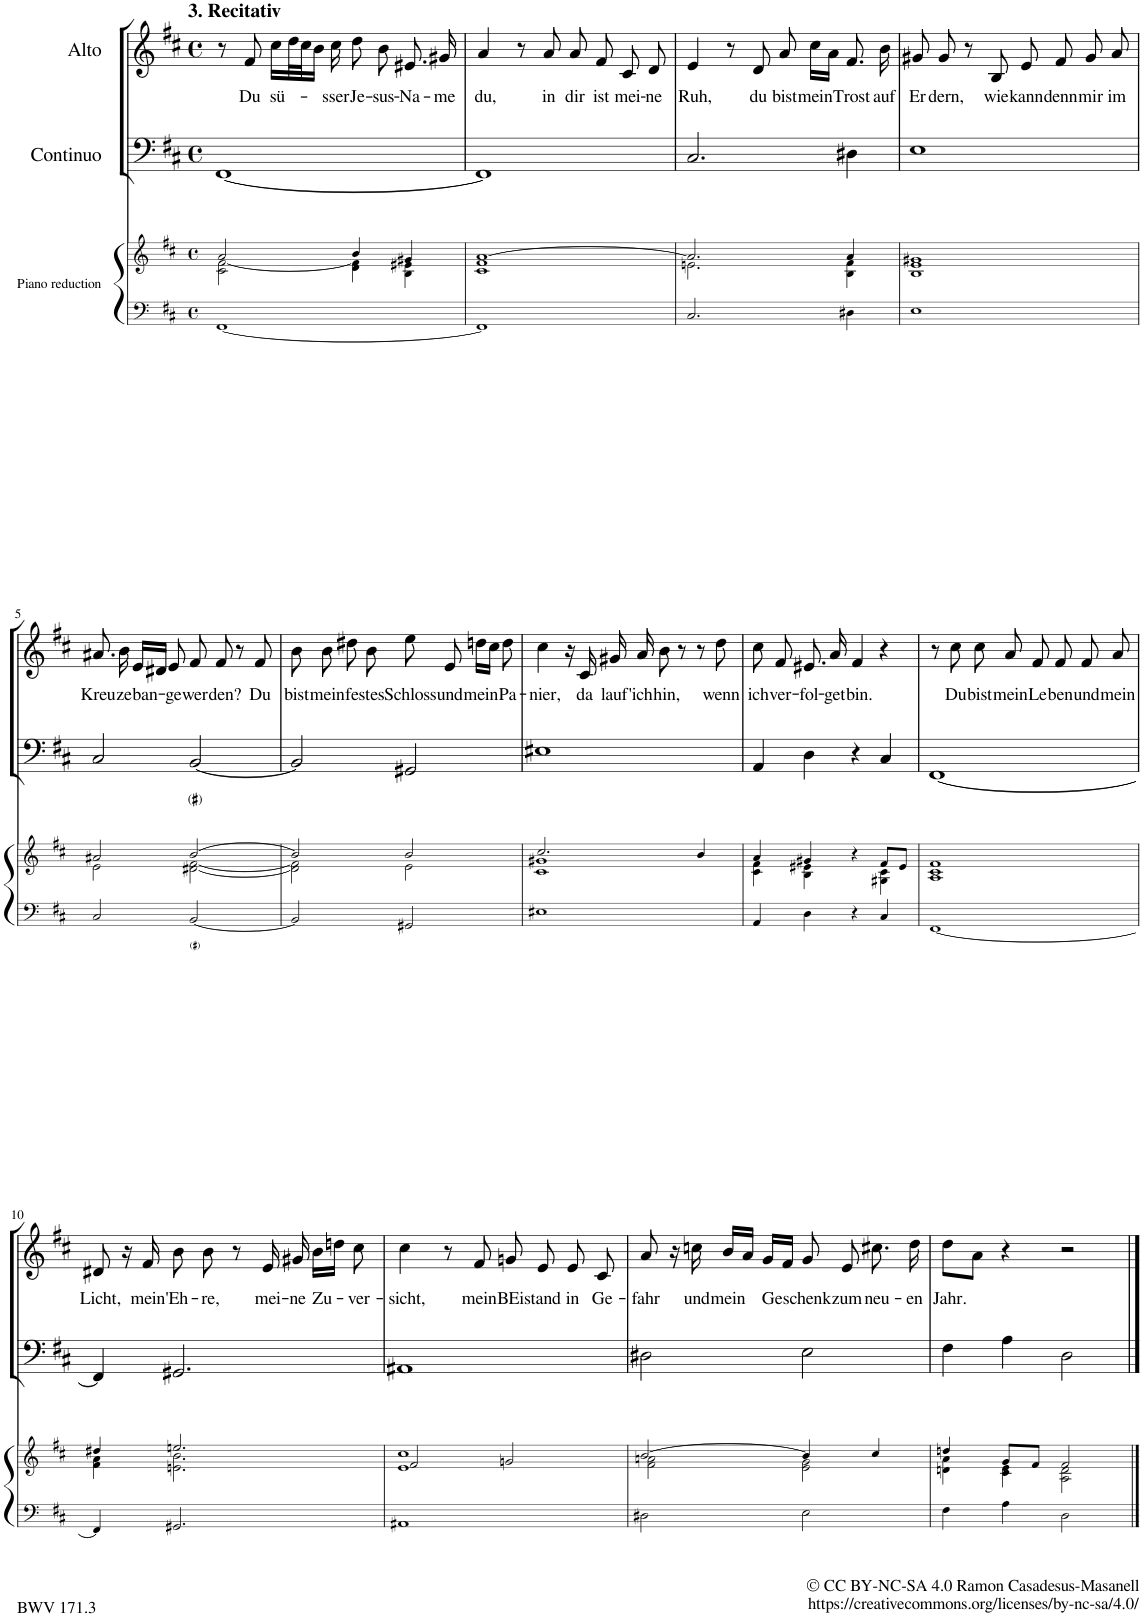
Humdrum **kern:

**kern	**kern	**kern	**kern	**text
*part3	*part3	*part2	*part1	*part1
*staff4	*staff3	*staff2	*staff1	*staff1
*I"Piano reduction	*	*I"Continuo	*I"Alto	*
*I'Pno	*	*	*	*
*stria5	*stria5	*	*	*
*clefF4	*clefG2	*clefF4	*clefG2	*
*k[f#c#]	*k[f#c#]	*k[f#c#]	*k[f#c#]	*
*M4/4	*M4/4	*M4/4	*M4/4	*
*met(c)	*met(c)	*met(c)	*met(c)	*
=1	=1	=1	=1	=1
*	*^	*	*	*
!	!	!	!	!LO:TX:a:B:t=3. Recitativ	!
[1FF#	2a/	2c#\ [2f#\	[1FF#	8r	.
!	!	!	!	!	!LO:LY:b
.	.	.	.	8f#/	Du
!	!	!	!	!	!LO:LY:b
.	.	.	.	16cc#\LL	sü-
.	.	.	.	32dd\L	.
.	.	.	.	32cc#\J	.
.	.	.	.	16b\JJ	.
!	!	!	!	!	!LO:LY:b
.	.	.	.	16cc#\	-sser
!	!	!	!	!	!LO:LY:b
.	4b/	4d\ 4f#\]	.	8dd\	Je-
!	!	!	!	!	!LO:LY:b
.	.	.	.	8b\	-sus-
!	!	!	!	!	!LO:LY:b
.	4g#X/	4B\ 4e#X\	.	8.e#X/	-Na-
!	!	!	!	!	!LO:LY:b
.	.	.	.	16g#X/	-me
=2	=2	=2	=2	=2	=2
!	!	!	!	!	!LO:LY:b
1FF#]	1f# [1a	1c#	1FF#]	4a/	du,
.	.	.	.	8r	.
!	!	!	!	!	!LO:LY:b
.	.	.	.	8a/	in
!	!	!	!	!	!LO:LY:b
.	.	.	.	8a/	dir
!	!	!	!	!	!LO:LY:b
.	.	.	.	8f#/	ist
!	!	!	!	!	!LO:LY:b
.	.	.	.	8c#/	mei-
!	!	!	!	!	!LO:LY:b
.	.	.	.	8d/	-ne
=3	=3	=3	=3	=3	=3
!	!	!	!	!	!LO:LY:b
2.C#/	2.a/]	2.en\	2.C#/	4e/	Ruh,
.	.	.	.	8r	.
!	!	!	!	!	!LO:LY:b
.	.	.	.	8d/	du
!	!	!	!	!	!LO:LY:b
.	.	.	.	8a/	bist
!	!	!	!	!	!LO:LY:b
.	.	.	.	16cc#\LL	mein
.	.	.	.	16a\JJ	.
!	!	!	!	!	!LO:LY:b
4D#X\	4a/	4B\ 4f#\	4D#X\	8.f#/	Trost
!	!	!	!	!	!LO:LY:b
.	.	.	.	16b\	auf
=4	=4	=4	=4	=4	=4
!	!	!	!	!	!LO:LY:b
1E	1e 1g#X	1B	1E	8g#X/	Er-
!	!	!	!	!	!LO:LY:b
.	.	.	.	8g#/	-dern,
.	.	.	.	8r	.
!	!	!	!	!	!LO:LY:b
.	.	.	.	8B/	wie
!	!	!	!	!	!LO:LY:b
.	.	.	.	8e/	kann
!	!	!	!	!	!LO:LY:b
.	.	.	.	8f#/	denn
!	!	!	!	!	!LO:LY:b
.	.	.	.	8g#/	mir
!	!	!	!	!	!LO:LY:b
.	.	.	.	8a/	im
!!LO:LB:g=z
=5	=5	=5	=5	=5	=5
!	!	!	!	!	!LO:LY:b
2C#/	2a#X/	2e\	2C#/	8.a#X/	Kreu-
!	!	!	!	!	!LO:LY:b
.	.	.	.	16b\	-ze
!	!	!	!	!	!LO:LY:b
.	.	.	.	16e/LL	ban-
.	.	.	.	16d#X/JJ	.
!	!	!	!	!	!LO:LY:b
.	.	.	.	8e/	-ge
!	!	!	!	!	!LO:LY:b
[2BB/	[2b/	[2d#X\ [2f#\	[2BB/	8f#/	wer-
!	!	!	!	!	!LO:LY:b
.	.	.	.	8f#/	-den?
.	.	.	.	8r	.
!	!	!	!	!	!LO:LY:b
.	.	.	.	8f#/	Du
=6	=6	=6	=6	=6	=6
!	!	!	!	!	!LO:LY:b
2BB/]	2b/]	2d#\] 2f#\]	2BB/]	8b\	bist
!	!	!	!	!	!LO:LY:b
.	.	.	.	8b\	mein
!	!	!	!	!	!LO:LY:b
.	.	.	.	8dd#X\	fe-
!	!	!	!	!	!LO:LY:b
.	.	.	.	8b\	-stes
!	!	!	!	!	!LO:LY:b
2GG#X/	2b/	2e\	2GG#X/	8ee\	Schloss
!	!	!	!	!	!LO:LY:b
.	.	.	.	8e/	und
!	!	!	!	!	!LO:LY:b
.	.	.	.	16ddn\LL	mein
.	.	.	.	16cc#\JJ	.
!	!	!	!	!	!LO:LY:b
.	.	.	.	8dd\	Pa-
=7	=7	=7	=7	=7	=7
!	!	!	!	!	!LO:LY:b
1E#X	2.cc#/	1c# 1g#X	1E#X	4cc#\	-nier,
.	.	.	.	16r	.
!	!	!	!	!	!LO:LY:b
.	.	.	.	16c#/	da
!	!	!	!	!	!LO:LY:b
.	.	.	.	16g#X/	lauf'
!	!	!	!	!	!LO:LY:b
.	.	.	.	16a/	ich
!	!	!	!	!	!LO:LY:b
.	.	.	.	8b\	hin,
.	.	.	.	8r	.
.	4b/	.	.	8r	.
!	!	!	!	!	!LO:LY:b
.	.	.	.	8dd\	wenn
=8	=8	=8	=8	=8	=8
!	!	!	!	!	!LO:LY:b
4AA/	4a/	4c#\ 4f#\	4AA/	8cc#\	ich
!	!	!	!	!	!LO:LY:b
.	.	.	.	8f#/	ver-
!	!	!	!	!	!LO:LY:b
4D\	4g#X/	4B\ 4e#X\	4D\	8.e#X/	-fol-
!	!	!	!	!	!LO:LY:b
.	.	.	.	16a/	-get
!	!	!	!	!	!LO:LY:b
4r	4r	4ryy	4r	4f#/	bin.
4C#/	8f#/L	4G#X\ 4c#\	4C#/	4r	.
.	8e#/J	.	.	.	.
*	*v	*v	*	*	*
=9	=9	=9	=9	=9
[1FF#	1A 1c# 1f#	[1FF#	8r	.
!	!	!	!	!LO:LY:b
.	.	.	8cc#\	Du
!	!	!	!	!LO:LY:b
.	.	.	8cc#\	bist
!	!	!	!	!LO:LY:b
.	.	.	8a/	mein
!	!	!	!	!LO:LY:b
.	.	.	8f#/	Le-
!	!	!	!	!LO:LY:b
.	.	.	8f#/	-ben
!	!	!	!	!LO:LY:b
.	.	.	8f#/	und
!	!	!	!	!LO:LY:b
.	.	.	8a/	mein
!!LO:LB:g=z
=10	=10	=10	=10	=10
*	*^	*	*	*
!	!	!	!	!	!LO:LY:b
4FF#/]	4dd#X/	4f#\ 4a\	4FF#/]	8d#X/	Licht,
.	.	.	.	16r	.
!	!	!	!	!	!LO:LY:b
.	.	.	.	16f#/	mein'
!	!	!	!	!	!LO:LY:b
2.GG#X/	2.een/	2.en\ 2.b\	2.GG#X/	8b\	Eh-
!	!	!	!	!	!LO:LY:b
.	.	.	.	8b\	-re,
.	.	.	.	8r	.
!	!	!	!	!	!LO:LY:b
.	.	.	.	16e/	mei-
!	!	!	!	!	!LO:LY:b
.	.	.	.	16g#X/	-ne
!	!	!	!	!	!LO:LY:b
.	.	.	.	16b\LL	Zu-
.	.	.	.	16ddn\JJ	.
!	!	!	!	!	!LO:LY:b
.	.	.	.	8cc#\	-ver-
=11	=11	=11	=11	=11	=11
!	!	!	!	!	!LO:LY:b
1AA#X	2f#/	1e 1cc#	1AA#X	4cc#\	-sicht,
.	.	.	.	8r	.
!	!	!	!	!	!LO:LY:b
.	.	.	.	8f#/	mein
!	!	!	!	!	!LO:LY:b
.	2gn/	.	.	8gn/	BEi-
!	!	!	!	!	!LO:LY:b
.	.	.	.	8e/	-stand
!	!	!	!	!	!LO:LY:b
.	.	.	.	8e/	in
!	!	!	!	!	!LO:LY:b
.	.	.	.	8c#/	Ge-
=12	=12	=12	=12	=12	=12
!	!	!	!	!	!LO:LY:b
2D#X\	[2b/	2f#\ 2an\	2D#X\	8a/	-fahr
.	.	.	.	16r	.
!	!	!	!	!	!LO:LY:b
.	.	.	.	16ccn\	und
!	!	!	!	!	!LO:LY:b
.	.	.	.	16b/LL	mein
.	.	.	.	16a/JJ	.
!	!	!	!	!	!LO:LY:b
.	.	.	.	16g/LL	Ge-
.	.	.	.	16f#/JJ	.
!	!	!	!	!	!LO:LY:b
2E\	4b/]	2e\ 2g\	2E\	8g/	-schenk
!	!	!	!	!	!LO:LY:b
.	.	.	.	8e/	zum
!	!	!	!	!	!LO:LY:b
.	4cc#/	.	.	8.cc#X\	neu-
!	!	!	!	!	!LO:LY:b
.	.	.	.	16dd\	-en
=13	=13	=13	=13	=13	=13
!	!	!	!	!	!LO:LY:b
4F#\	4ddn/	4dn\ 4a\	4F#\	8dd\L	Jahr.
.	.	.	.	8a\J	.
4A\	8g/L	4c#\ 4e\	4A\	4r	.
.	8f#/J	.	.	.	.
2D\	2f#/	2A\ 2d\	2D\	2r	.
*	*v	*v	*	*	*
==	==	==	==	==
*-	*-	*-	*-	*-
